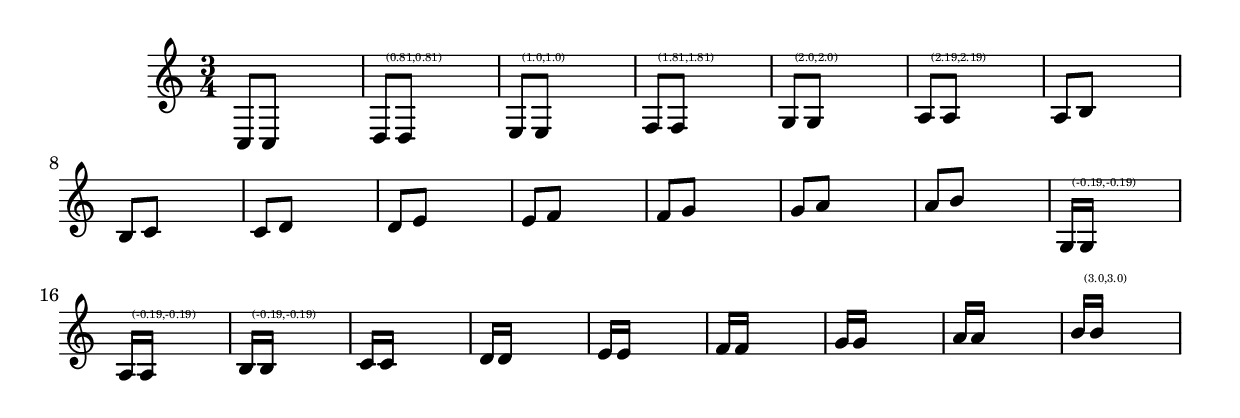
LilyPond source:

\header {

    texidoc = "This file tests a few standard beam quants."
    
}

\version "2.3.22"

\layout  {
    raggedright = ##t
    #(define debug-beam-quanting #t)

      }

filler = \new Voice \relative  {
    \hideNotes
    e4 e
}
% 

%%
%% Ross p108--112
primes = \relative {
    \time 3/4 
    \assertBeamQuant #'(0 . 0)  #'(0 . 0)
    c8[ c]
    \filler
    \assertBeamQuant #'(1 . -1)  #'(1 . -1)
    d8[ d]
     
    \filler
     
    \assertBeamQuant #'(1 . 0)  #'(1 . 0)
    e8[ e]
    \filler
     
     
    \assertBeamQuant #'(2 . -1)  #'(2 . -1)
    f8[ f]
    \filler
     
     
    \assertBeamQuant #'(2 . 0)  #'(2 . 0)
    g8[ g]
    \filler
     
     
    \assertBeamQuant #'(2 . 1)  #'(2 . 1)
    a8[ a]
    \filler
      
%{
    \once \override Beam #'inspect-quants = #'(2.2 . 2.2)
    \assertBeamQuant 
    a8[ a]
    \filler
    
%}
    
}


seconds = \relative {
    
    \assertBeamQuant #'(0 . 0)  #'(0 . 1)
    a8[ b]
    \filler
     

    \assertBeamQuant #'(0 . 0)  #'(0 . 1)
    b8[ c]
    \filler
     

    \assertBeamQuant #'(0 . 0)  #'(0 . 1)
    c8[ d]
    \filler
     
    \assertBeamQuant #'(1 . -1)  #'(1 . 0)
    d8[ e]
    \filler
     
     
    \assertBeamQuant #'(1 . 0)  #'(1 . 1)
    e8[ f]
    \filler
     
     
    \assertBeamQuant #'(2 . -1)  #'(2 . 0)
    f8[ g]
    \filler
     
     
    \assertBeamQuant #'(2 . 0)  #'(2 . 1)
    g8[ a]
    \filler

    \assertBeamQuant #'(3 . -1)  #'(3 . 0)
    a8[ b]
    \filler
}

filler = \new Voice \relative  {
    \hideNotes
    e4 e4.
}

% Ross, p122 
primeSixteenths = \relative {
    \stemUp
    \assertBeamQuant #'(0 . -1)  #'(0 . -1)
    g16[ g]
    \filler
    \assertBeamQuant #'(0 . -1)  #'(0 . -1)
    a16[ a]
    \filler
    \assertBeamQuant #'(0 . -1)  #'(0 . -1)
    b16[ b]
    \filler
    \assertBeamQuant #'(0 . 0)  #'(0 . 0)
    c16[ c]
    \filler
    \assertBeamQuant #'(1 . -1)  #'(1 . -1)
    d16[ d]
    \filler
    \assertBeamQuant #'(1 . 0)  #'(1 . 0)
    e16[ e]
    \filler
    \assertBeamQuant #'(2 .  -1)  #'(2 . -1)
    f16[ f]
    \filler
    \assertBeamQuant #'(2 . 0)  #'(2 . 0)
    g16[ g]
    \filler
    \assertBeamQuant #'(3 . -1)  #'(3 . -1)
    a16[ a]
    \filler
    \assertBeamQuant #'(3 . 0)  #'(3 . 0)
    b16[ b]
    \filler
}

{ \primes \seconds \primeSixteenths }

